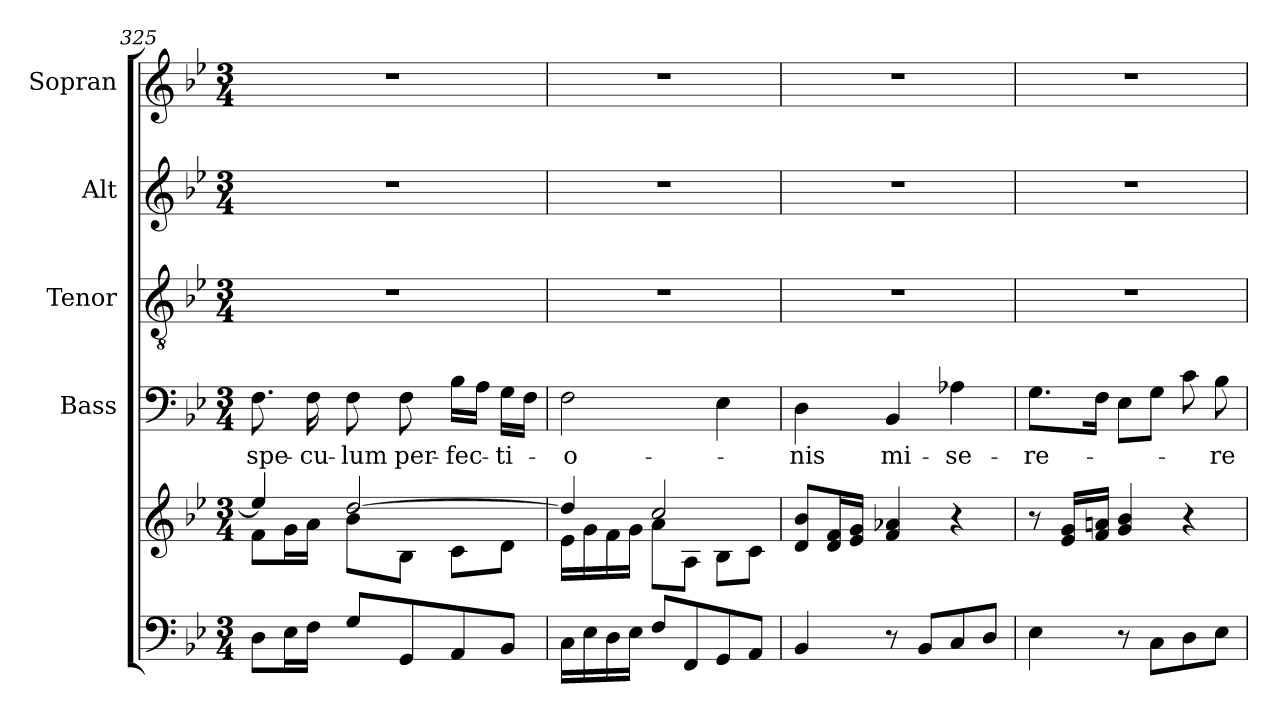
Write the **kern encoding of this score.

**kern	**kern	**kern	**text	**kern	**kern	**kern
*part5	*part5	*part4	*part4	*part3	*part2	*part1
*staff6	*staff5	*staff4	*staff4	*staff3	*staff2	*staff1
*	*	*I"Bass	*	*I"Tenor	*I"Alt	*I"Sopran
*	*	*I'B.	*	*I'T.	*I'A.	*I'S.
*clefF4	*clefG2	*clefF4	*	*clefGv2	*clefG2	*clefG2
*k[b-e-]	*k[b-e-]	*k[b-e-]	*	*k[b-e-]	*k[b-e-]	*k[b-e-]
*B-:	*B-:	*B-:	*	*B-:	*B-:	*B-:
*M3/4	*M3/4	*M3/4	*	*M3/4	*M3/4	*M3/4
=325	=325	=325	=325	=325	=325	=325
*	*^	*	*	*	*	*
!	!	!	!	!LO:LY:b	!	!	!
8D\L	4ee-/]	8f\L	8.F\	spe-	2.r	2.r	2.r
16E-\L	.	16g\L	.	.	.	.	.
!	!	!	!	!LO:LY:b	!	!	!
16F\JJ	.	16a\JJ	16F\	-cu-	.	.	.
!	!	!	!	!LO:LY:b	!	!	!
8G/L	[>2dd/	8b-\L	8F\	-lum	.	.	.
!	!	!	!	!LO:LY:b	!	!	!
8GG/	.	8B-\J	8F\	per-	.	.	.
!	!	!	!	!LO:LY:b	!	!	!
8AA/	.	8c\L	16B-\LL	-fec-	.	.	.
.	.	.	16A\JJ	.	.	.	.
!	!	!	!	!LO:LY:b	!	!	!
8BB-/J	.	8d\J	16G\LL	-ti-	.	.	.
.	.	.	16F\JJ	.	.	.	.
=326	=326	=326	=326	=326	=326	=326	=326
!	!	!	!	!LO:LY:b	!	!	!
16C\LL	4dd/]	16e-\LL	2F\	-o-	2.r	2.r	2.r
16E-\	.	16g\	.	.	.	.	.
16D\	.	16f\	.	.	.	.	.
16E-\JJ	.	16g\JJ	.	.	.	.	.
8F/L	2cc/	8a\L	.	.	.	.	.
8FF/	.	8A\J	.	.	.	.	.
8GG/	.	8B-\L	4E-\	.	.	.	.
8AA/J	.	8c\J	.	.	.	.	.
=327	=327	=327	=327	=327	=327	=327	=327
!	!	!	!	!LO:LY:b	!	!	!
*	*v	*v	*	*	*	*	*
4BB-/	8d/ 8b-/L	4D\	-nis	2.r	2.r	2.r
.	16d/ 16f/L	.	.	.	.	.
.	16e-/ 16g/JJ	.	.	.	.	.
!	!	!	!LO:LY:b	!	!	!
8r	4f/ 4a-X/	4BB-/	mi-	.	.	.
8BB-/L	.	.	.	.	.	.
!	!	!	!LO:LY:b	!	!	!
8C/	4r	4A-X\	-se-	.	.	.
8D/J	.	.	.	.	.	.
!!LO:LB:g=z
=328	=328	=328	=328	=328	=328	=328
!	!	!	!LO:LY:b	!	!	!
4E-\	8r	8.G\L	-re-	2.r	2.r	2.r
.	16e-/ 16g/LL	.	.	.	.	.
.	16f/ 16an/JJ	16F\Jk	.	.	.	.
8r	4g/ 4b-/	8E-\L	.	.	.	.
8C\L	.	8G\J	.	.	.	.
8D\	4r	8c\	.	.	.	.
!	!	!	!LO:LY:b	!	!	!
8E-\J	.	8B-\	-re	.	.	.
=	=	=	=	=	=	=
*-	*-	*-	*-	*-	*-	*-
